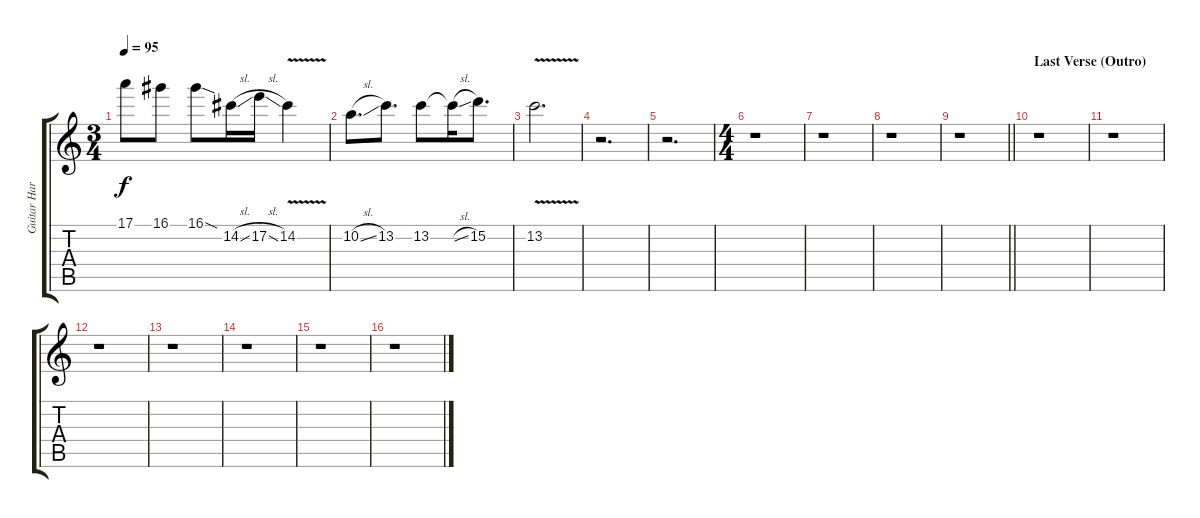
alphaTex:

\track ("Guitar Harmony Zacky" "Guitar Har") {instrument distortionguitar}
\staff {score tabs}
\tuning (E4 B3 G3 D3 A2 D2) {hide}
\ts (3 4)
\tempo 95
\clef g2
\ks c
17.1.8{dy f} 16.1.8 16.1{sod}.8 14.2{sl}.16 17.2{sl}.16 14.2{v}.4 |
10.2{sl}.8{d} 13.2.8{d} 13.2.8{beam merge} 13.2{sl t}.16 15.2.8{d} |
13.2{v}.2{d} |
r.2{d} |
r.2{d} |
\ts (4 4)
r.1 |
r.1 |
r.1 |
\barLineRight lightlight
r.1 |
\section ("" "Last Verse (Outro)")
r.1 |
r.1 |
r.1 |
r.1 |
r.1 |
r.1 |
r.1
